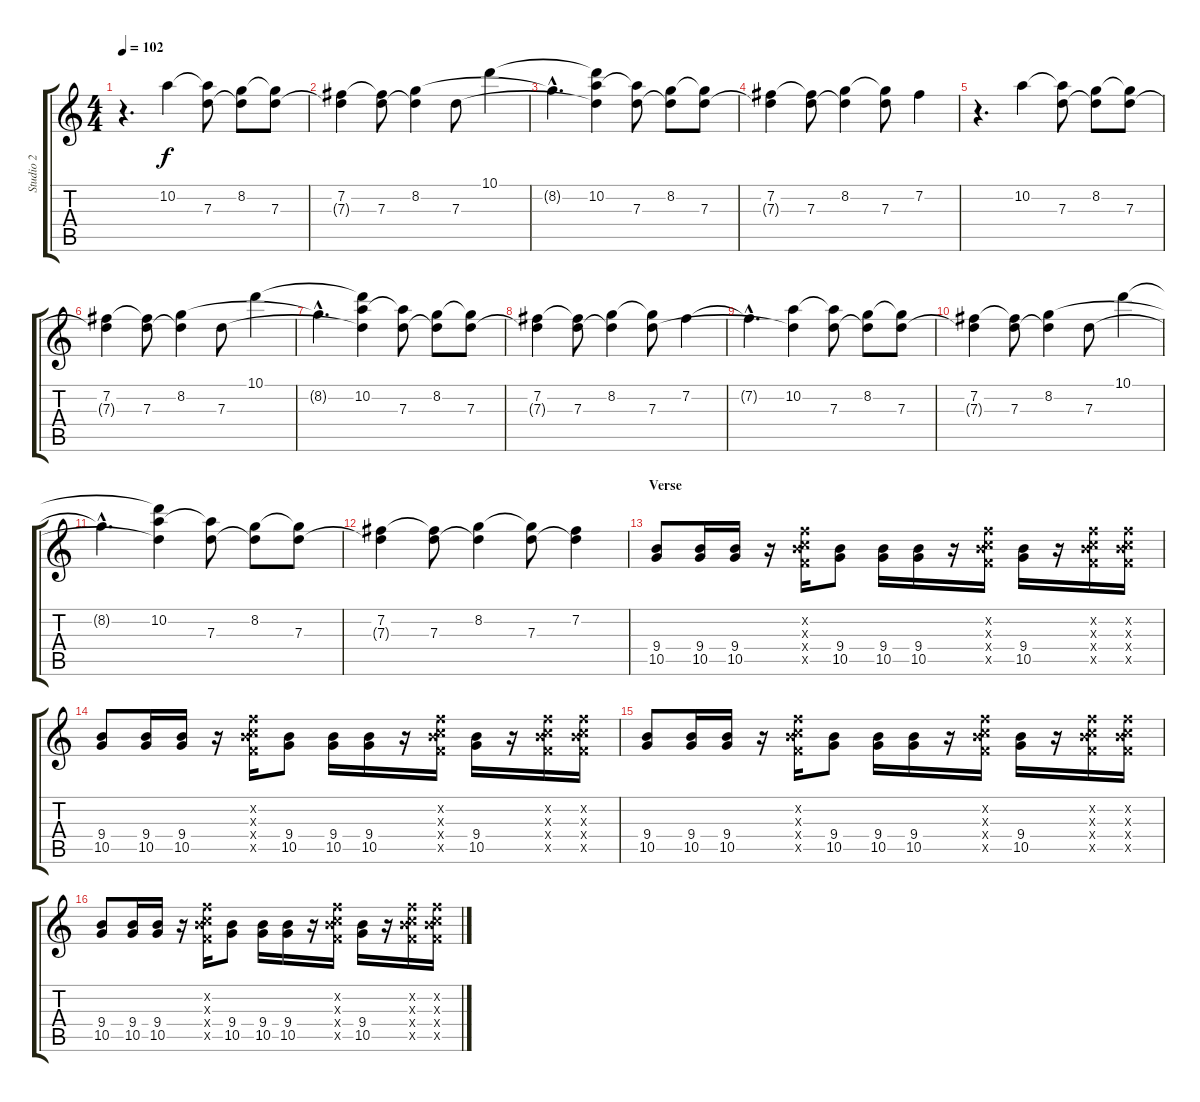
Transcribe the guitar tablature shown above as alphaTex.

\track ("Studio 2" "Studio 2") {instrument acousticguitarsteel}
\staff {score tabs}
\tuning (E4 B3 G3 D3 A2 E2) {hide}
\ts (4 4)
\tempo 102
\clef g2
\ks c
r.4{d dy f volume 12 instrument acousticguitarsteel} 10.2.4 (10.2{t} 7.3).8 (8.2 7.3{t}).8 (8.2{t} 7.3).8 |
(7.2 7.3{t}).4 (7.2{t} 7.3).8 (8.2 7.3{t}).4 7.3.8 10.1.4 |
8.2{hac t}.4{d} (10.1{t} 10.2 7.3{t}).4 (10.2{t} 7.3).8 (8.2 7.3{t}).8 (8.2{t} 7.3).8 |
(7.2 7.3{t}).4 (7.2{t} 7.3).8 (8.2 7.3{t}).4 (8.2{t} 7.3).8 7.2.4 |
r.4{d volume 11 instrument acousticguitarsteel} 10.2.4 (10.2{t} 7.3).8 (8.2 7.3{t}).8 (8.2{t} 7.3).8 |
(7.2 7.3{t}).4 (7.2{t} 7.3).8 (8.2 7.3{t}).4 7.3.8 10.1.4 |
8.2{hac t}.4{d} (10.1{t} 10.2 7.3{t}).4 (10.2{t} 7.3).8 (8.2 7.3{t}).8 (8.2{t} 7.3).8 |
(7.2 7.3{t}).4 (7.2{t} 7.3).8 (8.2 7.3{t}).4 (8.2{t} 7.3).8 7.2.4 |
7.2{hac t}.4{d} (10.2 7.3{t}).4 (10.2{t} 7.3).8 (8.2 7.3{t}).8 (8.2{t} 7.3).8 |
(7.2 7.3{t}).4 (7.2{t} 7.3).8 (8.2 7.3{t}).4 7.3.8 10.1.4 |
8.2{hac t}.4{d} (10.1{t} 10.2 7.3{t}).4 (10.2{t} 7.3).8 (8.2 7.3{t}).8 (8.2{t} 7.3).8 |
(7.2 7.3{t}).4 (7.2{t} 7.3).8 (8.2 7.3{t}).4 (8.2{t} 7.3).8 (7.2 7.3{t}).4 |
\section ("" "Verse")
(9.4 10.5).8{volume 13} (9.4 10.5).16 (9.4 10.5).16 r.16 (0.2{x} 10.3{x} 10.4{x} 8.5{x}).16 (9.4 10.5).8 (9.4 10.5).16 (9.4 10.5).16 r.16 (0.2{x} 10.3{x} 10.4{x} 8.5{x}).16 (9.4 10.5).16 r.16 (0.2{x} 10.3{x} 10.4{x} 8.5{x}).16 (0.2{x} 10.3{x} 10.4{x} 8.5{x}).16 |
(9.4 10.5).8 (9.4 10.5).16 (9.4 10.5).16 r.16 (0.2{x} 10.3{x} 10.4{x} 8.5{x}).16 (9.4 10.5).8 (9.4 10.5).16 (9.4 10.5).16 r.16 (0.2{x} 10.3{x} 10.4{x} 8.5{x}).16 (9.4 10.5).16 r.16 (0.2{x} 10.3{x} 10.4{x} 8.5{x}).16 (0.2{x} 10.3{x} 10.4{x} 8.5{x}).16 |
(9.4 10.5).8 (9.4 10.5).16 (9.4 10.5).16 r.16 (0.2{x} 10.3{x} 10.4{x} 8.5{x}).16 (9.4 10.5).8 (9.4 10.5).16 (9.4 10.5).16 r.16 (0.2{x} 10.3{x} 10.4{x} 8.5{x}).16 (9.4 10.5).16 r.16 (0.2{x} 10.3{x} 10.4{x} 8.5{x}).16 (0.2{x} 10.3{x} 10.4{x} 8.5{x}).16 |
(9.4 10.5).8 (9.4 10.5).16 (9.4 10.5).16 r.16 (0.2{x} 10.3{x} 10.4{x} 8.5{x}).16 (9.4 10.5).8 (9.4 10.5).16 (9.4 10.5).16 r.16 (0.2{x} 10.3{x} 10.4{x} 8.5{x}).16 (9.4 10.5).16 r.16 (0.2{x} 10.3{x} 10.4{x} 8.5{x}).16 (0.2{x} 10.3{x} 10.4{x} 8.5{x}).16
